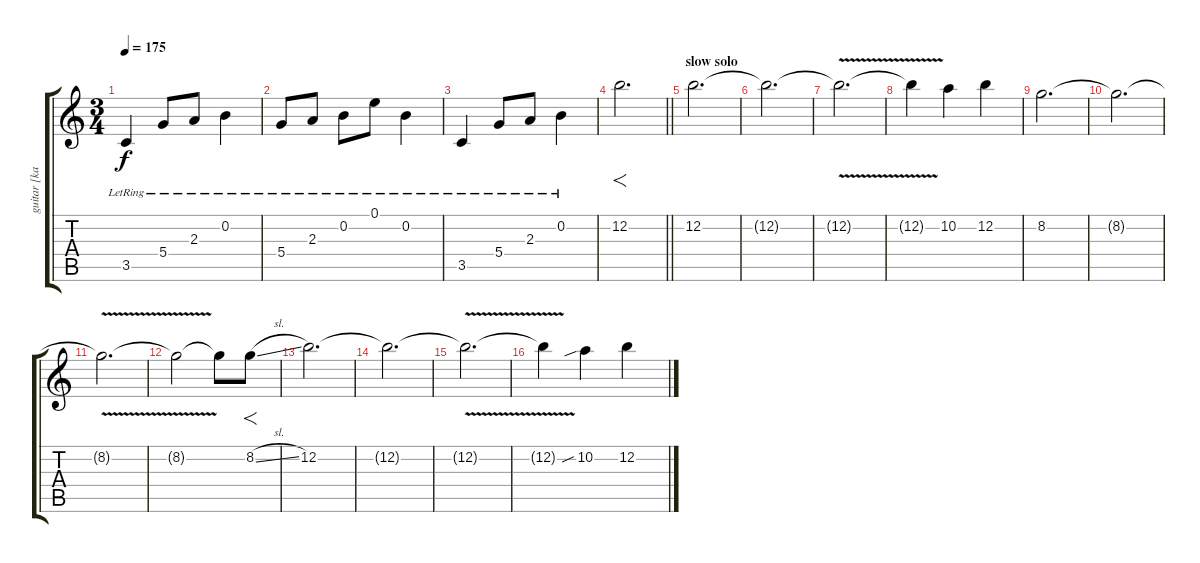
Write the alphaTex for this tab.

\track ("guitar [karukan]" "guitar [ka") {instrument overdrivenguitar}
\staff {score tabs}
\tuning (E4 B3 G3 D3 A2 E2) {hide}
\ts (3 4)
\tempo 175
\clef g2
\ks c
3.5{lr}.4{dy f} 5.4{lr}.8 2.3{lr}.8 0.2{lr}.4 |
5.4{lr}.8 2.3{lr}.8 0.2{lr}.8 0.1{lr}.8 0.2{lr}.4 |
3.5{lr}.4 5.4{lr}.8 2.3{lr}.8 0.2{lr}.4 |
\barLineRight lightlight
12.2.2{f d instrument overdrivenguitar} |
\section ("" "slow solo")
12.2.2{d} |
12.2{t}.2{d} |
12.2{v t}.2{d} |
12.2{t}.4 10.2.4 12.2.4 |
8.2.2{d} |
8.2{t}.2{d} |
8.2{v t}.2{d} |
8.2{t}.2 8.2{t}.8 8.2{sl}.8{f} |
12.2.2{d} |
12.2{t}.2{d} |
12.2{v t}.2{d} |
12.2{t}.4 10.2{sib}.4 12.2.4
